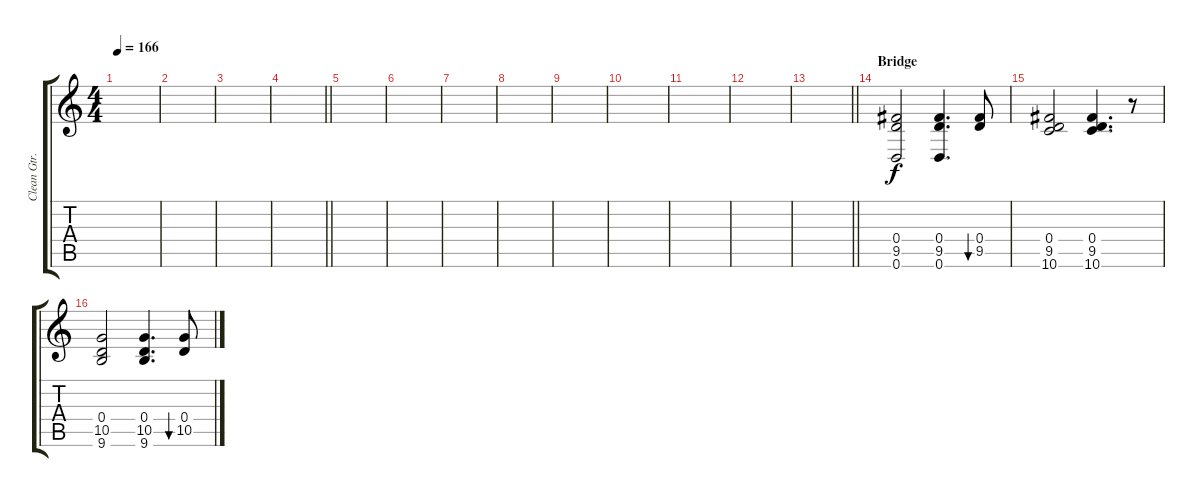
\track ("Clean Gtr. 2" "Clean Gtr.") {instrument electricguitarclean}
\staff {score tabs}
\tuning (E4 B3 G3 D3 A2 D2) {hide}
\ts (4 4)
\tempo 166
\clef g2
\ks c
|
|
|
\barLineRight lightlight
|
|
|
|
|
|
|
|
|
\barLineRight lightlight
|
\section ("" "Bridge")
(0.4 9.5 0.6).2 (0.4 9.5 0.6).4{d} (0.4 9.5).8{bu 120} |
(0.4 9.5 10.6).2 (0.4 9.5 10.6).4{d} r.8 |
(0.4 10.5 9.6).2 (0.4 10.5 9.6).4{d} (0.4 10.5).8{bu 120}
